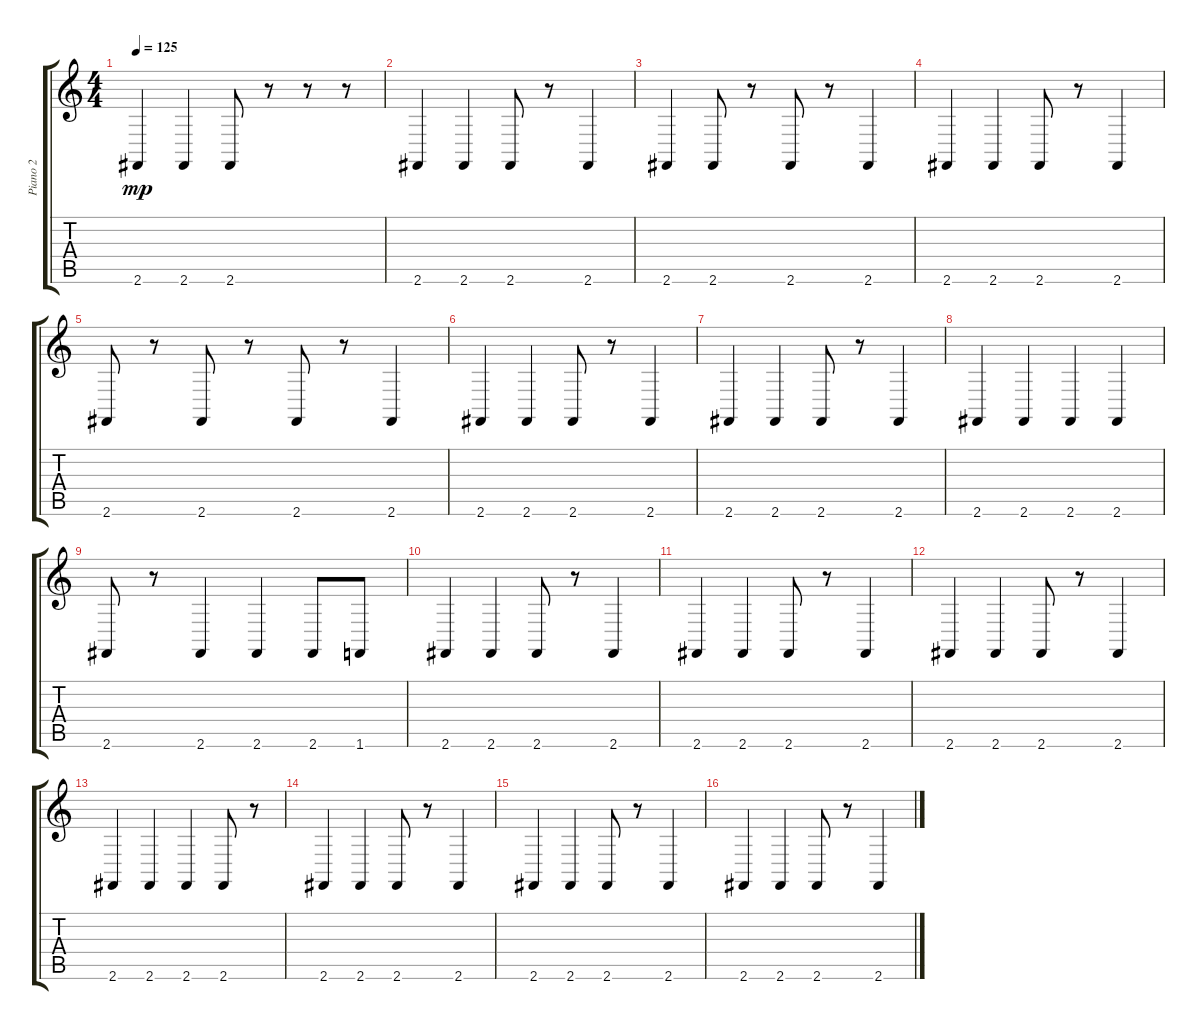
\track ("Piano 2" "Piano 2") {instrument acousticgrandpiano}
\staff {score tabs}
\tuning (E4 B3 G3 D3 A2 E2) {hide}
\ts (4 4)
\tempo 125
\clef g2
\ks c
2.6.4{dy mp} 2.6.4 2.6.8 r.8 r.8 r.8 |
2.6.4 2.6.4 2.6.8 r.8 2.6.4 |
2.6.4 2.6.8 r.8 2.6.8 r.8 2.6.4 |
2.6.4 2.6.4 2.6.8 r.8 2.6.4 |
2.6.8 r.8 2.6.8 r.8 2.6.8 r.8 2.6.4 |
2.6.4 2.6.4 2.6.8 r.8 2.6.4 |
2.6.4 2.6.4 2.6.8 r.8 2.6.4 |
2.6.4 2.6.4 2.6.4 2.6.4 |
2.6.8 r.8 2.6.4 2.6.4 2.6.8 1.6.8 |
2.6.4 2.6.4 2.6.8 r.8 2.6.4 |
2.6.4 2.6.4 2.6.8 r.8 2.6.4 |
2.6.4 2.6.4 2.6.8 r.8 2.6.4 |
2.6.4 2.6.4 2.6.4 2.6.8 r.8 |
2.6.4 2.6.4 2.6.8 r.8 2.6.4 |
2.6.4 2.6.4 2.6.8 r.8 2.6.4 |
2.6.4 2.6.4 2.6.8 r.8 2.6.4
